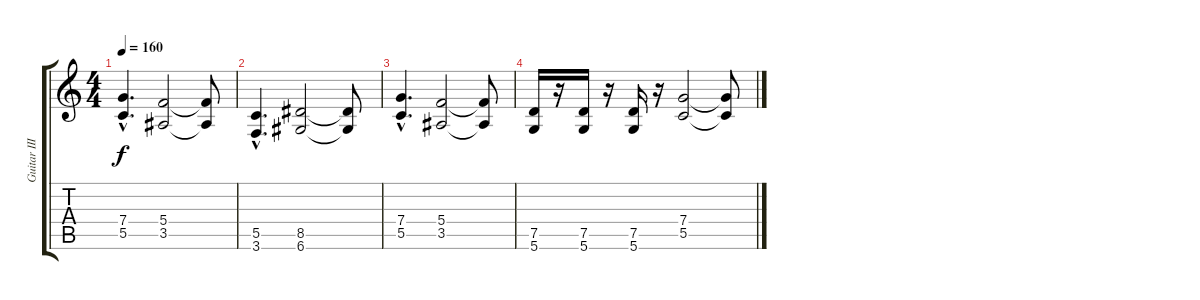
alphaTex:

\track ("Guitar III" "Guitar III") {instrument distortionguitar}
\staff {score tabs}
\tuning (D4 A3 F3 C3 G2 D2) {hide}
\ts (4 4)
\tempo 160
\clef g2
\ks c
(7.4{hac} 5.5{hac}).4{d dy f} (5.4 3.5).2 (5.4{t} 3.5{t}).8 |
(5.5{hac} 3.6{hac}).4{d} (8.5 6.6).2 (8.5{t} 6.6{t}).8 |
(7.4{hac} 5.5{hac}).4{d} (5.4 3.5).2 (5.4{t} 3.5{t}).8 |
(7.5 5.6).16 r.16 (7.5 5.6).16 r.16 (7.5 5.6).16 r.16 (7.4 5.5).2 (7.4{t} 5.5{t}).8
